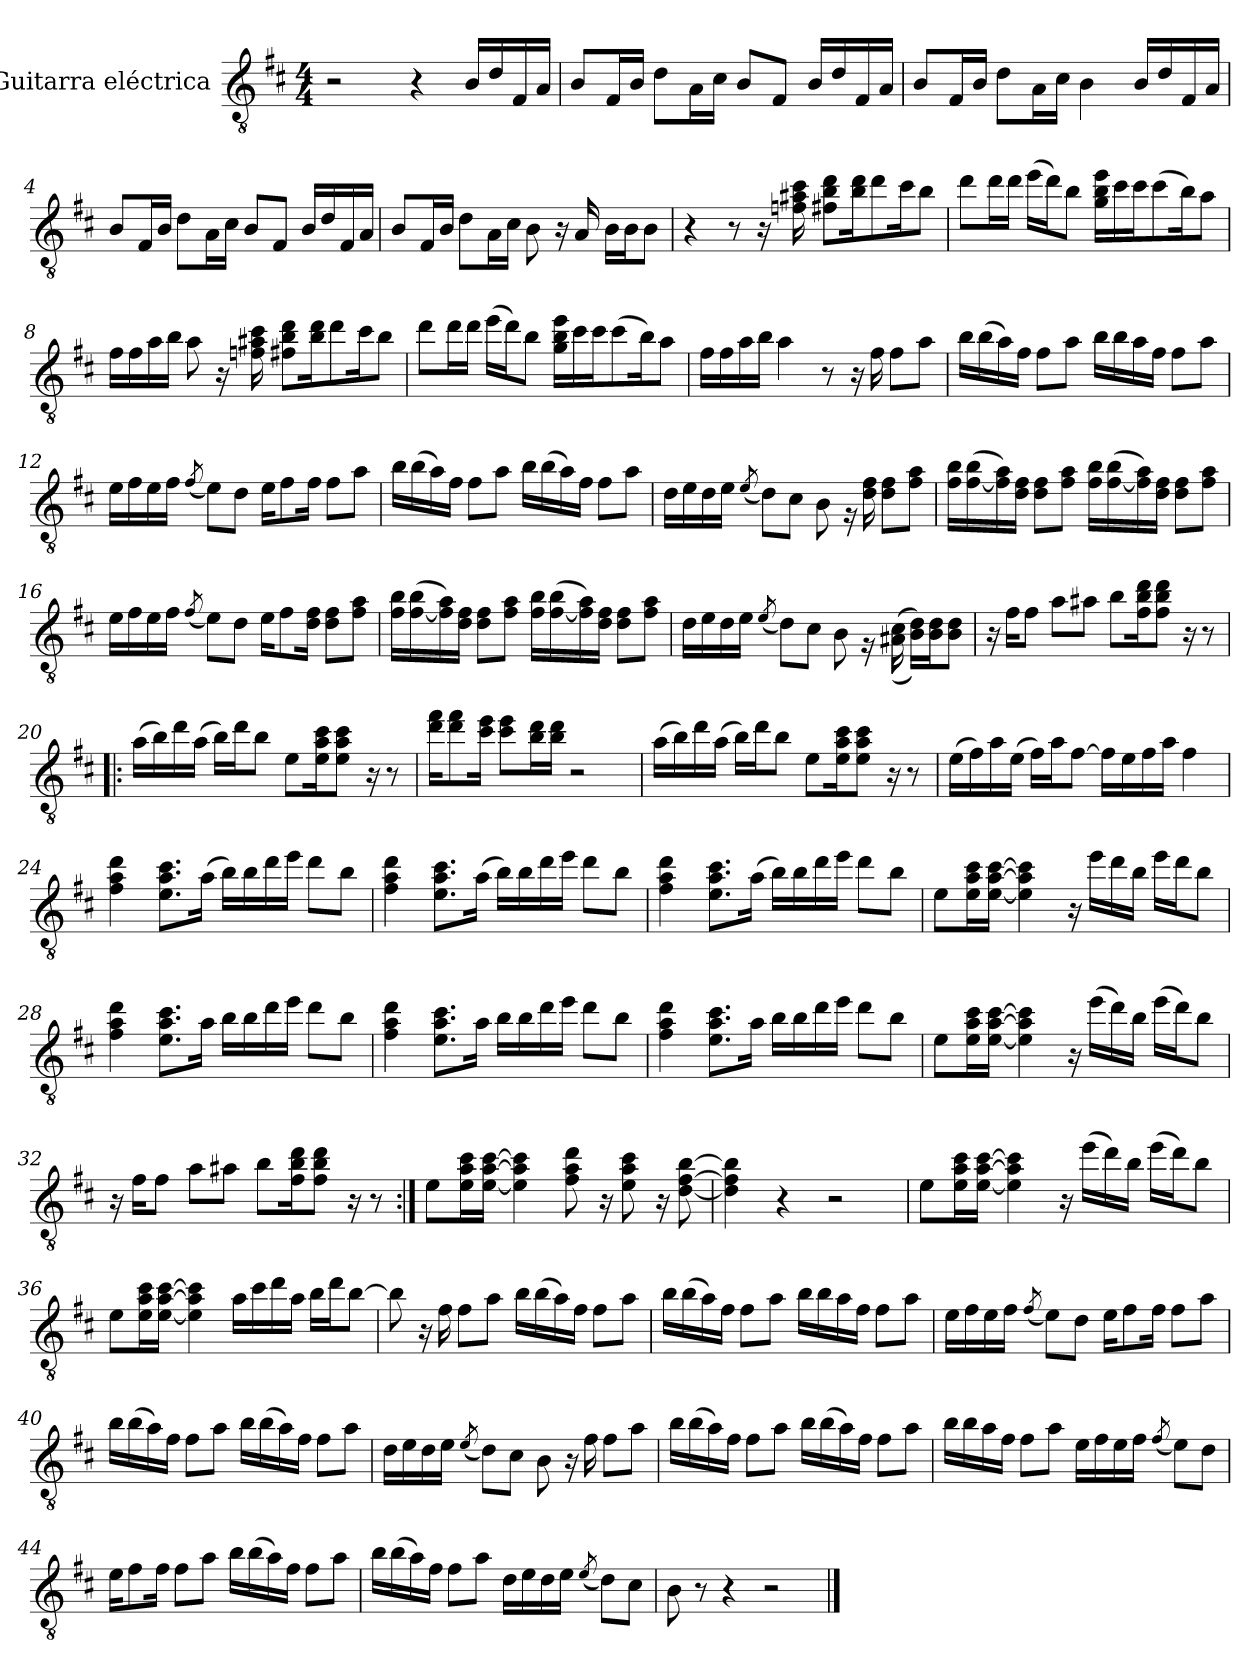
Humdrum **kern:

**kern
*part1
*staff1
*I"Guitarra eléctrica
*I'Guit. El.
*clefGv2
*k[f#c#]
*M4/4
*MM100
=1
2r
4r
16B/LL
16d/
16F#/
16A/JJ
=2
8B/L
16F#/L
16B/JJ
8d\L
16A\L
16c#\JJ
8B/L
8F#/J
16B/LL
16d/
16F#/
16A/JJ
=3
8B/L
16F#/L
16B/JJ
8d\L
16A\L
16c#\JJ
4B\
16B/LL
16d/
16F#/
16A/JJ
=4
8B/L
16F#/L
16B/JJ
8d\L
16A\L
16c#\JJ
8B/L
8F#/J
16B/LL
16d/
16F#/
16A/JJ
!!LO:LB:g=z
=5
8B/L
16F#/L
16B/JJ
8d\L
16A\L
16c#\JJ
8B\
16r
16A/
16B\LL
16B\J
8B\J
=6
4r
8r
16r
16fn\ 16a#X\ 16cc#\
8f#X\ 8b\ 8dd\L
16b\ 16dd\K
8dd\
16cc#\K
8b\J
=7
8dd\L
16dd\L
16dd\JJ
(16ee\LL
16dd\J)
8b\J
16g\ 16b\ 16ee\LL
16cc#\
16cc#\J
(8cc#\
16b\K)
8a\J
!!LO:LB:g=z
=8
16f#\LL
16f#\
16a\
16b\JJ
8a\
16r
16fn\ 16a#X\ 16cc#\
8f#X\ 8b\ 8dd\L
16b\ 16dd\K
8dd\
16cc#\K
8b\J
=9
8dd\L
16dd\L
16dd\JJ
(16ee\LL
16dd\J)
8b\J
16g\ 16b\ 16ee\LL
16cc#\
16cc#\J
(8cc#\
16b\K)
8a\J
=10
16f#\LL
16f#\
16a\
16b\JJ
4a\
8r
16r
16f#\
8f#\L
8a\J
!!LO:LB:g=z
=11
16b\LL
(16b\
16a\)
16f#\JJ
8f#\L
8a\J
16b\LL
16b\
16a\
16f#\JJ
8f#\L
8a\J
=12
16e\LL
16f#\
16e\
16f#\JJ
(8qf#/
8e\L)
8d\J
16e\KL
8f#\
16f#\Jk
8f#\L
8a\J
=13
16b\LL
(16b\
16a\)
16f#\JJ
8f#\L
8a\J
16b\LL
(16b\
16a\)
16f#\JJ
8f#\L
8a\J
!!LO:LB:g=z
=14
16d\LL
16e\
16d\
16e\JJ
(8qe/
8d\L)
8c#\J
8B\
16rG
16d\ 16f#\
8d\ 8f#\L
8f#\ 8a\J
=15
16f#\ 16b\LL
(>[16f#\ 16b\
16f#\] 16a\)
16d\ 16f#\JJ
8d\ 8f#\L
8f#\ 8a\J
16f#\ 16b\LL
(>[16f#\ 16b\
16f#\] 16a\)
16d\ 16f#\JJ
8d\ 8f#\L
8f#\ 8a\J
=16
16e\LL
16f#\
16e\
16f#\JJ
(8qf#/
8e\L)
8d\J
16e\KL
8f#\
16d\ 16f#\Jk
8d\ 8f#\L
8f#\ 8a\J
!!LO:LB:g=z
=17
16f#\ 16b\LL
(>[16f#\ 16b\
16f#\] 16a\)
16d\ 16f#\JJ
8d\ 8f#\L
8f#\ 8a\J
16f#\ 16b\LL
(>[16f#\ 16b\
16f#\] 16a\)
16d\ 16f#\JJ
8d\ 8f#\L
8f#\ 8a\J
=18
16d\LL
16e\
16d\
16e\JJ
(8qe/
8d\L)
8c#\J
8B\
16rG
((16A#X\ 16c#\
16B\ 16d\LL))
16B\ 16d\J
8B\ 8d\J
=19
16r
16f#\KL
8f#\J
8a\L
8a#X\J
8b\L
16f#\ 16b\ 16dd\K
8f#\ 8b\ 8dd\J
16r
8r
!!LO:LB:g=z
=20!|:
(16a\LL
16b\)
16dd\
(16a\JJ
16b\LL)
16dd\J
8b\J
8e\L
16e\ 16a\ 16cc#\K
8e\ 8a\ 8cc#\J
16r
8r
=21
16dd\ 16ff#\KL
8dd\ 8ff#\
16cc#\ 16ee\Jk
8cc#\ 8ee\L
16b\ 16dd\L
16b\ 16dd\JJ
2r
=22
(16a\LL
16b\)
16dd\
(16a\JJ
16b\LL)
16dd\J
8b\J
8e\L
16e\ 16a\ 16cc#\K
8e\ 8a\ 8cc#\J
16r
8r
!!LO:LB:g=z
=23
(16e\LL
16f#\)
16a\
(16e\JJ
16f#\LL)
16a\J
[8f#\J
16f#\LL]
16e\
16f#\
16a\JJ
4f#\
=24
4f#\ 4a\ 4dd\
8.e\ 8.a\ 8.cc#\L
(16a\Jk
16b\LL)
16b\
16dd\
16ee\JJ
8dd\L
8b\J
=25
4f#\ 4a\ 4dd\
8.e\ 8.a\ 8.cc#\L
(16a\Jk
16b\LL)
16b\
16dd\
16ee\JJ
8dd\L
8b\J
!!LO:LB:g=z
=26
4f#\ 4a\ 4dd\
8.e\ 8.a\ 8.cc#\L
(16a\Jk
16b\LL)
16b\
16dd\
16ee\JJ
8dd\L
8b\J
=27
8e\L
16e\ 16a\ 16cc#\L
[16e\ [16a\ [16cc#\JJ
4e\] 4a\] 4cc#\]
16r
16ee\LL
16dd\
16b\JJ
16ee\LL
16dd\J
8b\J
=28
4f#\ 4a\ 4dd\
8.e\ 8.a\ 8.cc#\L
16a\Jk
16b\LL
16b\
16dd\
16ee\JJ
8dd\L
8b\J
!!LO:PB:g=z
=29
4f#\ 4a\ 4dd\
8.e\ 8.a\ 8.cc#\L
16a\Jk
16b\LL
16b\
16dd\
16ee\JJ
8dd\L
8b\J
=30
4f#\ 4a\ 4dd\
8.e\ 8.a\ 8.cc#\L
16a\Jk
16b\LL
16b\
16dd\
16ee\JJ
8dd\L
8b\J
=31
8e\L
16e\ 16a\ 16cc#\L
[16e\ [16a\ [16cc#\JJ
4e\] 4a\] 4cc#\]
16r
(16ee\LL
16dd\)
16b\JJ
(16ee\LL
16dd\J)
8b\J
!!LO:LB:g=z
=32
16r
16f#\KL
8f#\J
8a\L
8a#X\J
8b\L
16f#\ 16b\ 16dd\K
8f#\ 8b\ 8dd\J
16r
8r
=33:|!
8e\L
16e\ 16a\ 16cc#\L
[16e\ [16a\ [16cc#\JJ
4e\] 4a\] 4cc#\]
8f#\ 8a\ 8dd\
16r
8e\ 8a\ 8cc#\
16r
[8d\ [8f#\ [8b\
=34
4d\] 4f#\] 4b\]
4r
2r
=35
8e\L
16e\ 16a\ 16cc#\L
[16e\ [16a\ [16cc#\JJ
4e\] 4a\] 4cc#\]
16r
(16ee\LL
16dd\)
16b\JJ
(16ee\LL
16dd\J)
8b\J
!!LO:LB:g=z
=36
8e\L
16e\ 16a\ 16cc#\L
[16e\ [16a\ [16cc#\JJ
4e\] 4a\] 4cc#\]
16a\LL
16cc#\
16dd\
16a\JJ
16b\LL
16dd\J
[8b\J
=37
8b\]
16r
16f#\
8f#\L
8a\J
16b\LL
(16b\
16a\)
16f#\JJ
8f#\L
8a\J
=38
16b\LL
(16b\
16a\)
16f#\JJ
8f#\L
8a\J
16b\LL
16b\
16a\
16f#\JJ
8f#\L
8a\J
!!LO:LB:g=z
=39
16e\LL
16f#\
16e\
16f#\JJ
(8qf#/
8e\L)
8d\J
16e\KL
8f#\
16f#\Jk
8f#\L
8a\J
=40
16b\LL
(16b\
16a\)
16f#\JJ
8f#\L
8a\J
16b\LL
(16b\
16a\)
16f#\JJ
8f#\L
8a\J
=41
16d\LL
16e\
16d\
16e\JJ
(8qe/
8d\L)
8c#\J
8B\
16r
16f#\
8f#\L
8a\J
!!LO:LB:g=z
=42
16b\LL
(16b\
16a\)
16f#\JJ
8f#\L
8a\J
16b\LL
(16b\
16a\)
16f#\JJ
8f#\L
8a\J
=43
16b\LL
16b\
16a\
16f#\JJ
8f#\L
8a\J
16e\LL
16f#\
16e\
16f#\JJ
(8qf#/
8e\L)
8d\J
=44
16e\KL
8f#\
16f#\Jk
8f#\L
8a\J
16b\LL
(16b\
16a\)
16f#\JJ
8f#\L
8a\J
!!LO:LB:g=z
=45
16b\LL
(16b\
16a\)
16f#\JJ
8f#\L
8a\J
16d\LL
16e\
16d\
16e\JJ
(8qe/
8d\L)
8c#\J
=46
8B\
8r
4r
2r
==
*-
